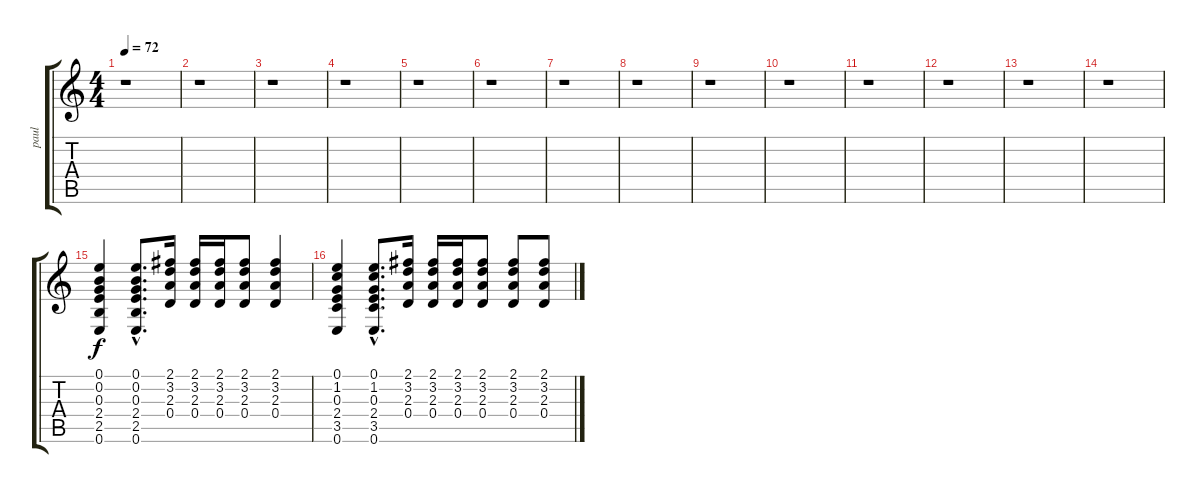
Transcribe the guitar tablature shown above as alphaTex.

\track ("paul" "paul") {instrument acousticguitarsteel}
\staff {score tabs}
\tuning (E4 B3 G3 D3 A2 E2) {hide}
\ts (4 4)
\tempo 72
\clef g2
\ks c
r.1{dy f} |
r.1 |
r.1 |
r.1 |
r.1 |
r.1 |
r.1 |
r.1 |
r.1 |
r.1 |
r.1 |
r.1 |
r.1 |
r.1 |
(0.1 0.2 0.3 2.4 2.5 0.6).4 (0.1{hac} 0.2{hac} 0.3{hac} 2.4{hac} 2.5{hac} 0.6{hac}).8{d} (2.1 3.2 2.3 0.4).16 (2.1 3.2 2.3 0.4).16 (2.1 3.2 2.3 0.4).16 (2.1 3.2 2.3 0.4).8 (2.1 3.2 2.3 0.4).4 |
(0.1 1.2 0.3 2.4 3.5 0.6).4 (0.1{hac} 1.2{hac} 0.3{hac} 2.4{hac} 3.5{hac} 0.6{hac}).8{d} (2.1 3.2 2.3 0.4).16 (2.1 3.2 2.3 0.4).16 (2.1 3.2 2.3 0.4).16 (2.1 3.2 2.3 0.4).8 (2.1 3.2 2.3 0.4).8 (2.1 3.2 2.3 0.4).8
